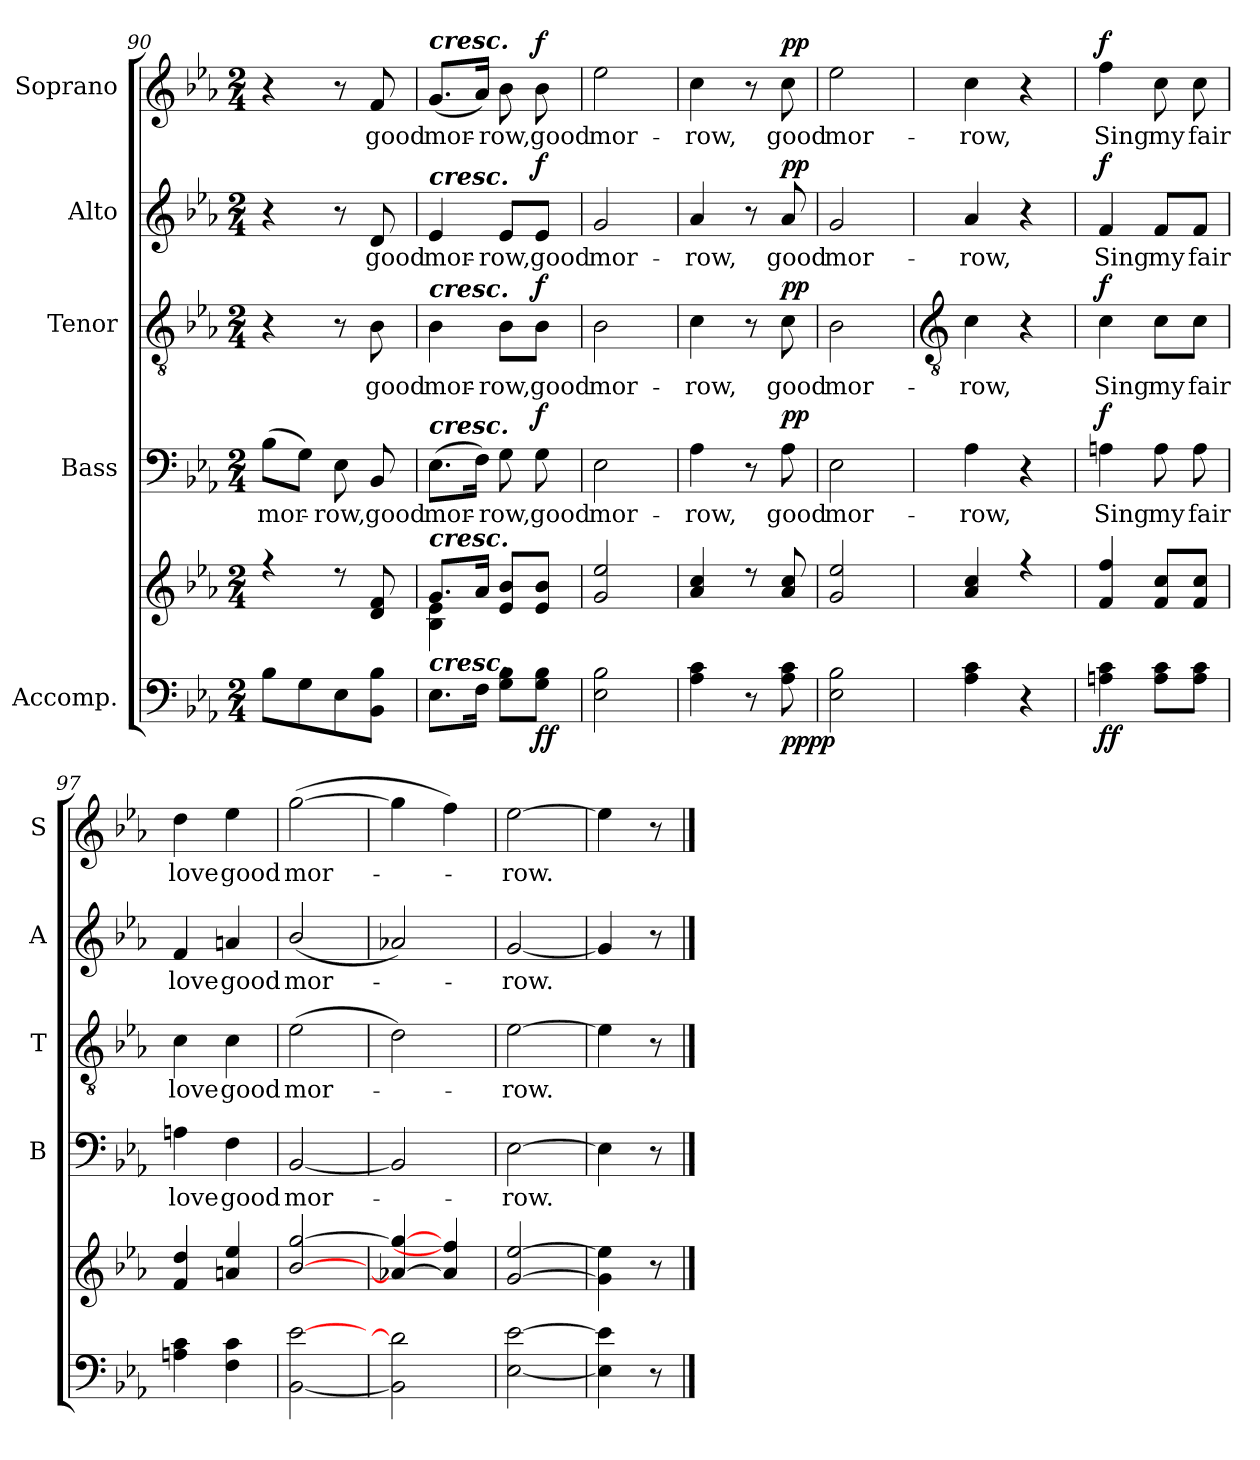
**kern	**kern	**dynam	**kern	**text	**dynam	**kern	**text	**dynam	**kern	**text	**dynam	**kern	**text	**dynam
*part5	*part5	*part5	*part4	*part4	*part4	*part3	*part3	*part3	*part2	*part2	*part2	*part1	*part1	*part1
*staff6	*staff5	*staff5/6	*staff4	*staff4	*staff4	*staff3	*staff3	*staff3	*staff2	*staff2	*staff2	*staff1	*staff1	*staff1
*I"Accomp.	*	*	*I"Bass	*	*	*I"Tenor	*	*	*I"Alto	*	*	*I"Soprano	*	*
*	*	*	*I'B	*	*	*I'T	*	*	*I'A	*	*	*I'S	*	*
*clefF4	*clefG2	*	*clefF4	*	*	*clefGv2	*	*	*clefG2	*	*	*clefG2	*	*
*k[b-e-a-]	*k[b-e-a-]	*	*k[b-e-a-]	*	*	*k[b-e-a-]	*	*	*k[b-e-a-]	*	*	*k[b-e-a-]	*	*
*E-:	*E-:	*	*E-:	*	*	*E-:	*	*	*E-:	*	*	*E-:	*	*
*M2/4	*M2/4	*	*M2/4	*	*	*M2/4	*	*	*M2/4	*	*	*M2/4	*	*
=90	=90	=90	=90	=90	=90	=90	=90	=90	=90	=90	=90	=90	=90	=90
*	*^	*	*	*	*	*	*	*	*	*	*	*	*	*
!	!	!	!	!	!LO:LY:b	!	!	!	!	!	!	!	!	!	!
8B-L	4r	2ryy	.	(>8B-L	mor-	.	4r	.	.	4r	.	.	4r	.	.
8G	.	.	.	8GJ)	.	.	.	.	.	.	.	.	.	.	.
!	!	!	!	!	!LO:LY:b	!	!	!	!	!	!	!	!	!	!
8E-	8r	.	.	8E-	row,	.	8r	.	.	8r	.	.	8r	.	.
!	!	!	!	!	!LO:LY:b	!	!	!LO:LY:b	!	!	!LO:LY:b	!	!	!LO:LY:b	!
8BB- 8B-J	8d 8f	.	.	8BB-	good	.	8B-	good	.	8d	good	.	8f	good	.
=91	=91	=91	=91	=91	=91	=91	=91	=91	=91	=91	=91	=91	=91	=91	=91
!	!	!	!	!	!	!	!	!	!	!	!	!	!LO:TX:a:Bi:t=cresc.	!	!
!	!	!	!	!	!	!	!	!	!	!LO:TX:a:Bi:t=cresc.	!	!	!	!	!
!	!	!	!	!	!	!	!LO:TX:a:Bi:t=cresc.	!	!	!	!	!	!	!	!
!	!	!	!	!LO:TX:a:Bi:t=cresc.	!	!	!	!	!	!	!	!	!	!	!
!	!LO:TX:a:Bi:t=cresc.	!	!	!	!	!	!	!	!	!	!	!	!	!	!
!LO:TX:a:Bi:t=cresc.	!	!	!	!	!	!	!	!	!	!	!	!	!	!	!
!	!	!	!	!	!LO:LY:b	!	!	!LO:LY:b	!	!	!LO:LY:b	!	!	!LO:LY:b	!
8.E-L	8.gL	4B-\ 4e-\	.	(>8.E-L	mor-	.	4B-	mor-	.	4e-	mor-	.	(<8.gL	mor-	.
16FJ	16a-J	.	.	16FJ)	.	.	.	.	.	.	.	.	16a-J)	.	.
!	!	!	!	!	!LO:LY:b	!	!	!LO:LY:b	!	!	!LO:LY:b	!	!	!LO:LY:b	!
8G 8B-L	8e- 8b-L	4ryy	.	8G	row,	.	8B-\L	-row,	.	8e-/L	-row,	.	8b-	row,	.
!	!	!	!LO:DY:b=2	!	!LO:LY:b	!	!	!LO:LY:b	!	!	!LO:LY:b	!	!	!LO:LY:b	!
!	!	!	!LO:DY:n=1:b	!	!	!LO:DY:b	!	!	!LO:DY:b	!	!	!LO:DY:b	!	!	!LO:DY:b
8G 8B-J	8e- 8b-J	.	f f	8G	good	f	8B-\J	good	f	8e-/J	good	f	8b-	good	f
=92	=92	=92	=92	=92	=92	=92	=92	=92	=92	=92	=92	=92	=92	=92	=92
!	!	!	!	!	!LO:LY:b	!	!	!LO:LY:b	!	!	!LO:LY:b	!	!	!LO:LY:b	!
2E- 2B-	2g 2ee-	2ryy	.	2E-	mor-	.	2B-	mor-	.	2g	mor-	.	2ee-	mor-	.
=93	=93	=93	=93	=93	=93	=93	=93	=93	=93	=93	=93	=93	=93	=93	=93
!	!	!	!	!	!LO:LY:b	!	!	!LO:LY:b	!	!	!LO:LY:b	!	!	!LO:LY:b	!
4A- 4c	4a- 4cc	2ryy	.	4A-	-row,	.	4c	-row,	.	4a-	-row,	.	4cc	-row,	.
8r	8r	.	.	8r	.	.	8r	.	.	8r	.	.	8r	.	.
!	!	!	!LO:DY:b=2	!	!LO:LY:b	!	!	!LO:LY:b	!	!	!LO:LY:b	!	!	!LO:LY:b	!
!	!	!	!LO:DY:n=1:b	!	!	!LO:DY:b	!	!	!LO:DY:b	!	!	!LO:DY:b	!	!	!LO:DY:b
8A- 8c	8a- 8cc	.	pp pp	8A-	good	pp	8c	good	pp	8a-	good	pp	8cc	good	pp
=94	=94	=94	=94	=94	=94	=94	=94	=94	=94	=94	=94	=94	=94	=94	=94
!	!	!	!	!	!LO:LY:b	!	!	!LO:LY:b	!	!	!LO:LY:b	!	!	!LO:LY:b	!
2E- 2B-	2g 2ee-	2ryy	.	2E-	mor-	.	2B-	mor-	.	2g	mor-	.	2ee-	mor-	.
!!LO:LB:g=z
=95	=95	=95	=95	=95	=95	=95	=95	=95	=95	=95	=95	=95	=95	=95	=95
*	*	*	*	*	*	*	*clefGv2	*	*	*	*	*	*	*	*
!	!	!LO:N:vis=1	!	!	!LO:LY:b	!	!	!LO:LY:b	!	!	!LO:LY:b	!	!	!LO:LY:b	!
4A- 4c	4a- 4cc	2ryy	.	4A-	-row,	.	4c	-row,	.	4a-	-row,	.	4cc	-row,	.
4r	4r	.	.	4r	.	.	4r	.	.	4r	.	.	4r	.	.
=96	=96	=96	=96	=96	=96	=96	=96	=96	=96	=96	=96	=96	=96	=96	=96
!	!	!LO:N:vis=1	!LO:DY:b=2	!	!LO:LY:b	!	!	!LO:LY:b	!	!	!LO:LY:b	!	!	!LO:LY:b	!
!	!	!	!LO:DY:n=1:b	!	!	!LO:DY:b	!	!	!LO:DY:b	!	!	!LO:DY:b	!	!	!LO:DY:b
4An 4c	4f 4ff	2ryy	f f	4An	Sing	f	4c	Sing	f	4f	Sing	f	4ff	Sing	f
!	!	!	!	!	!LO:LY:b	!	!	!LO:LY:b	!	!	!LO:LY:b	!	!	!LO:LY:b	!
8A 8cL	8f 8ccL	.	.	8A	my	.	8c\L	my	.	8f/L	my	.	8cc	my	.
!	!	!	!	!	!LO:LY:b	!	!	!LO:LY:b	!	!	!LO:LY:b	!	!	!LO:LY:b	!
8A 8cJ	8f 8ccJ	.	.	8A	fair	.	8c\J	fair	.	8f/J	fair	.	8cc	fair	.
=97	=97	=97	=97	=97	=97	=97	=97	=97	=97	=97	=97	=97	=97	=97	=97
!	!	!LO:N:vis=1	!	!	!LO:LY:b	!	!	!LO:LY:b	!	!	!LO:LY:b	!	!	!LO:LY:b	!
4An 4c	4f 4dd	2ryy	.	4An	love	.	4c	love	.	4f	love	.	4dd	love	.
!	!	!	!	!	!LO:LY:b	!	!	!LO:LY:b	!	!	!LO:LY:b	!	!	!LO:LY:b	!
4F 4c	4an 4ee-	.	.	4F	good	.	4c	good	.	4an	good	.	4ee-	good	.
=98	=98	=98	=98	=98	=98	=98	=98	=98	=98	=98	=98	=98	=98	=98	=98
!	!	!LO:N:vis=1	!	!	!LO:LY:b	!	!	!LO:LY:b	!	!	!LO:LY:b	!	!	!LO:LY:b	!
[2BB- [2e-	[2b- [2gg	2ryy	.	[2BB-	mor-	.	(>2e-	mor-	.	(<2b-/	mor-	.	(>[2gg	mor-	.
=99	=99	=99	=99	=99	=99	=99	=99	=99	=99	=99	=99	=99	=99	=99	=99
!	!	!LO:N:vis=1	!	!	!	!	!	!	!	!	!	!	!	!	!
2BB-] 2d]	4a-X_ 4gg_	2ryy	.	2BB-]	.	.	2d)	.	.	2a-X)	.	.	4gg]	.	.
.	4a-] 4ff]	.	.	.	.	.	.	.	.	.	.	.	4ff)	.	.
=100	=100	=100	=100	=100	=100	=100	=100	=100	=100	=100	=100	=100	=100	=100	=100
!	!	!LO:N:vis=1	!	!	!LO:LY:b	!	!	!LO:LY:b	!	!	!LO:LY:b	!	!	!LO:LY:b	!
[2E- [2e-	[2g [2ee-	2ryy	.	[2E-	row.	.	[2e-	row.	.	[2g	row.	.	[2ee-	row.	.
=101	=101	=101	=101	=101	=101	=101	=101	=101	=101	=101	=101	=101	=101	=101	=101
4E-] 4e-]	4g] 4ee-]	4.ryy	.	4E-]	.	.	4e-]	.	.	4g]	.	.	4ee-]	.	.
8r	8r	.	.	8r	.	.	8r	.	.	8r	.	.	8r	.	.
*	*v	*v	*	*	*	*	*	*	*	*	*	*	*	*	*
==	==	==	==	==	==	==	==	==	==	==	==	==	==	==
*-	*-	*-	*-	*-	*-	*-	*-	*-	*-	*-	*-	*-	*-	*-
